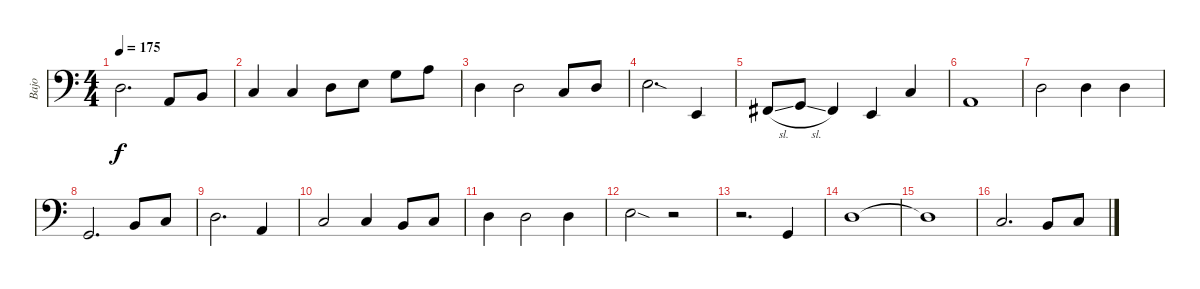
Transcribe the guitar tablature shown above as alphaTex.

\track ("Bajo" "Bajo") {instrument acousticbass}
\staff {score}
\tuning (G2 D2 A1 E1) {hide}
\ts (4 4)
\tempo 175
\clef f4
\ks c
0.2.2{d dy f} 0.3.8 2.3.8 |
3.3.4 3.3.4 0.2.8 2.2.8 0.1.8 2.1.8 |
0.2.4 0.2.2 3.3.8 0.2.8 |
2.2{sod}.2{d} 0.4.4 |
2.4{sl}.8 3.4{sl}.8 2.4.4 0.4.4 3.3.4 |
0.3.1 |
0.2.2 0.2.4 0.2.4 |
3.4.2{d} 2.3.8 3.3.8 |
0.2.2{d} 0.3.4 |
3.3.2 3.3.4 2.3.8 3.3.8 |
0.2.4 0.2.2 0.2.4 |
2.2{sod}.2 r.2 |
r.2{d} 3.4.4 |
0.2.1 |
0.2{t}.1 |
3.3.2{d} 2.3.8 3.3.8
